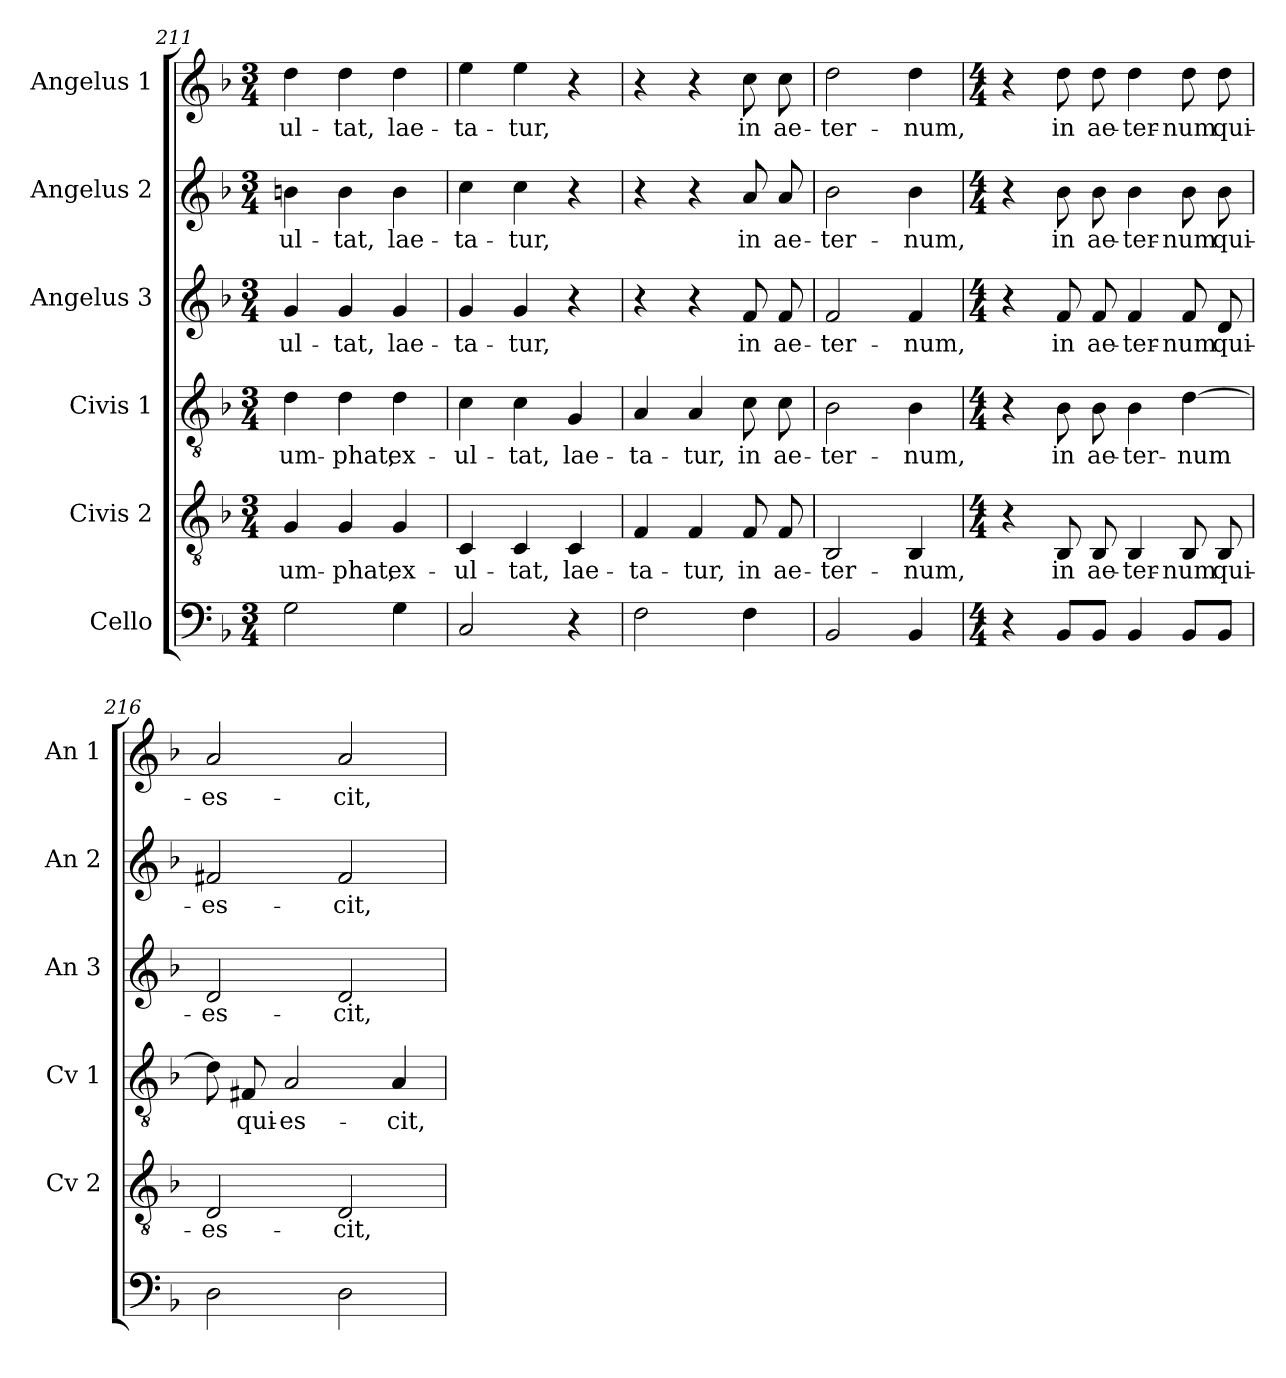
**kern	**kern	**text	**kern	**text	**kern	**text	**kern	**text	**kern	**text
*part6	*part5	*part5	*part4	*part4	*part3	*part3	*part2	*part2	*part1	*part1
*staff6	*staff5	*staff5	*staff4	*staff4	*staff3	*staff3	*staff2	*staff2	*staff1	*staff1
*I"Cello	*I"Civis 2	*	*I"Civis 1	*	*I"Angelus 3	*	*I"Angelus 2	*	*I"Angelus 1	*
*	*I'Cv 2	*	*I'Cv 1	*	*I'An 3	*	*I'An 2	*	*I'An 1	*
*clefF4	*clefGv2	*	*clefGv2	*	*clefG2	*	*clefG2	*	*clefG2	*
*k[b-]	*k[b-]	*	*k[b-]	*	*k[b-]	*	*k[b-]	*	*k[b-]	*
*F:	*F:	*	*F:	*	*F:	*	*F:	*	*F:	*
*M3/4	*M3/4	*	*M3/4	*	*M3/4	*	*M3/4	*	*M3/4	*
=211	=211	=211	=211	=211	=211	=211	=211	=211	=211	=211
!	!	!LO:LY:b	!	!	!	!	!	!	!	!
!	!	!	!	!LO:LY:b	!	!	!	!	!	!
!	!	!	!	!	!	!LO:LY:b	!	!	!	!
!	!	!	!	!	!	!	!	!LO:LY:b	!	!
!	!	!	!	!	!	!	!	!	!	!LO:LY:b
2G\	4G/	-um-	4d\	-um-	4g/	-ul-	4bn\	-ul-	4dd\	-ul-
!	!	!LO:LY:b	!	!	!	!	!	!	!	!
!	!	!	!	!LO:LY:b	!	!	!	!	!	!
!	!	!	!	!	!	!LO:LY:b	!	!	!	!
!	!	!	!	!	!	!	!	!LO:LY:b	!	!
!	!	!	!	!	!	!	!	!	!	!LO:LY:b
.	4G/	-phat,	4d\	-phat,	4g/	-tat,	4b\	-tat,	4dd\	-tat,
!	!	!LO:LY:b	!	!	!	!	!	!	!	!
!	!	!	!	!LO:LY:b	!	!	!	!	!	!
!	!	!	!	!	!	!LO:LY:b	!	!	!	!
!	!	!	!	!	!	!	!	!LO:LY:b	!	!
!	!	!	!	!	!	!	!	!	!	!LO:LY:b
4G\	4G/	ex-	4d\	ex-	4g/	lae-	4b\	lae-	4dd\	lae-
=212	=212	=212	=212	=212	=212	=212	=212	=212	=212	=212
!	!	!LO:LY:b	!	!	!	!	!	!	!	!
!	!	!	!	!LO:LY:b	!	!	!	!	!	!
!	!	!	!	!	!	!LO:LY:b	!	!	!	!
!	!	!	!	!	!	!	!	!LO:LY:b	!	!
!	!	!	!	!	!	!	!	!	!	!LO:LY:b
2C/	4C/	-ul-	4c\	-ul-	4g/	-ta-	4cc\	-ta-	4ee\	-ta-
!	!	!LO:LY:b	!	!	!	!	!	!	!	!
!	!	!	!	!LO:LY:b	!	!	!	!	!	!
!	!	!	!	!	!	!LO:LY:b	!	!	!	!
!	!	!	!	!	!	!	!	!LO:LY:b	!	!
!	!	!	!	!	!	!	!	!	!	!LO:LY:b
.	4C/	-tat,	4c\	-tat,	4g/	-tur,	4cc\	-tur,	4ee\	-tur,
!	!	!LO:LY:b	!	!	!	!	!	!	!	!
!	!	!	!	!LO:LY:b	!	!	!	!	!	!
4r	4C/	lae-	4G/	lae-	4r	.	4r	.	4r	.
=213	=213	=213	=213	=213	=213	=213	=213	=213	=213	=213
!	!	!LO:LY:b	!	!	!	!	!	!	!	!
!	!	!	!	!LO:LY:b	!	!	!	!	!	!
2F\	4F/	-ta-	4A/	-ta-	4r	.	4r	.	4r	.
!	!	!LO:LY:b	!	!	!	!	!	!	!	!
!	!	!	!	!LO:LY:b	!	!	!	!	!	!
.	4F/	-tur,	4A/	-tur,	4r	.	4r	.	4r	.
!	!	!LO:LY:b	!	!	!	!	!	!	!	!
!	!	!	!	!LO:LY:b	!	!	!	!	!	!
!	!	!	!	!	!	!LO:LY:b	!	!	!	!
!	!	!	!	!	!	!	!	!LO:LY:b	!	!
!	!	!	!	!	!	!	!	!	!	!LO:LY:b
4F\	8F/	in	8c\	in	8f/	in	8a/	in	8cc\	in
!	!	!LO:LY:b	!	!	!	!	!	!	!	!
!	!	!	!	!LO:LY:b	!	!	!	!	!	!
!	!	!	!	!	!	!LO:LY:b	!	!	!	!
!	!	!	!	!	!	!	!	!LO:LY:b	!	!
!	!	!	!	!	!	!	!	!	!	!LO:LY:b
.	8F/	ae-	8c\	ae-	8f/	ae-	8a/	ae-	8cc\	ae-
=214	=214	=214	=214	=214	=214	=214	=214	=214	=214	=214
!	!	!LO:LY:b	!	!	!	!	!	!	!	!
!	!	!	!	!LO:LY:b	!	!	!	!	!	!
!	!	!	!	!	!	!LO:LY:b	!	!	!	!
!	!	!	!	!	!	!	!	!LO:LY:b	!	!
!	!	!	!	!	!	!	!	!	!	!LO:LY:b
2BB-/	2BB-/	-ter-	2B-\	-ter-	2f/	-ter-	2b-\	-ter-	2dd\	-ter-
!	!	!LO:LY:b	!	!	!	!	!	!	!	!
!	!	!	!	!LO:LY:b	!	!	!	!	!	!
!	!	!	!	!	!	!LO:LY:b	!	!	!	!
!	!	!	!	!	!	!	!	!LO:LY:b	!	!
!	!	!	!	!	!	!	!	!	!	!LO:LY:b
4BB-/	4BB-/	-num,	4B-\	-num,	4f/	-num,	4b-\	-num,	4dd\	-num,
!!LO:LB:g=z
=215	=215	=215	=215	=215	=215	=215	=215	=215	=215	=215
*M4/4	*M4/4	*	*M4/4	*	*M4/4	*	*M4/4	*	*M4/4	*
4r	4r	.	4r	.	4r	.	4r	.	4r	.
!	!	!LO:LY:b	!	!	!	!	!	!	!	!
!	!	!	!	!LO:LY:b	!	!	!	!	!	!
!	!	!	!	!	!	!LO:LY:b	!	!	!	!
!	!	!	!	!	!	!	!	!LO:LY:b	!	!
!	!	!	!	!	!	!	!	!	!	!LO:LY:b
8BB-/L	8BB-/	in	8B-\	in	8f/	in	8b-\	in	8dd\	in
!	!	!LO:LY:b	!	!	!	!	!	!	!	!
!	!	!	!	!LO:LY:b	!	!	!	!	!	!
!	!	!	!	!	!	!LO:LY:b	!	!	!	!
!	!	!	!	!	!	!	!	!LO:LY:b	!	!
!	!	!	!	!	!	!	!	!	!	!LO:LY:b
8BB-/J	8BB-/	ae-	8B-\	ae-	8f/	ae-	8b-\	ae-	8dd\	ae-
!	!	!LO:LY:b	!	!	!	!	!	!	!	!
!	!	!	!	!LO:LY:b	!	!	!	!	!	!
!	!	!	!	!	!	!LO:LY:b	!	!	!	!
!	!	!	!	!	!	!	!	!LO:LY:b	!	!
!	!	!	!	!	!	!	!	!	!	!LO:LY:b
4BB-/	4BB-/	-ter-	4B-\	-ter-	4f/	-ter-	4b-\	-ter-	4dd\	-ter-
!	!	!LO:LY:b	!	!	!	!	!	!	!	!
!	!	!	!	!LO:LY:b	!	!	!	!	!	!
!	!	!	!	!	!	!LO:LY:b	!	!	!	!
!	!	!	!	!	!	!	!	!LO:LY:b	!	!
!	!	!	!	!	!	!	!	!	!	!LO:LY:b
8BB-/L	8BB-/	-num	[4d\	-num	8f/	-num	8b-\	-num	8dd\	-num
!	!	!LO:LY:b	!	!	!	!	!	!	!	!
!	!	!	!	!	!	!LO:LY:b	!	!	!	!
!	!	!	!	!	!	!	!	!LO:LY:b	!	!
!	!	!	!	!	!	!	!	!	!	!LO:LY:b
8BB-/J	8BB-/	qui-	.	.	8d/	qui-	8b-\	qui-	8dd\	qui-
=216	=216	=216	=216	=216	=216	=216	=216	=216	=216	=216
!	!	!LO:LY:b	!	!	!	!	!	!	!	!
!	!	!	!	!	!	!LO:LY:b	!	!	!	!
!	!	!	!	!	!	!	!	!LO:LY:b	!	!
!	!	!	!	!	!	!	!	!	!	!LO:LY:b
2D\	2D/	-es-	8d\]	.	2d/	-es-	2f#X/	-es-	2a/	-es-
!	!	!	!	!LO:LY:b	!	!	!	!	!	!
.	.	.	8F#X/	qui-	.	.	.	.	.	.
!	!	!	!	!LO:LY:b	!	!	!	!	!	!
.	.	.	2A/	-es-	.	.	.	.	.	.
!	!	!LO:LY:b	!	!	!	!	!	!	!	!
!	!	!	!	!	!	!LO:LY:b	!	!	!	!
!	!	!	!	!	!	!	!	!LO:LY:b	!	!
!	!	!	!	!	!	!	!	!	!	!LO:LY:b
2D\	2D/	-cit,	.	.	2d/	-cit,	2f#/	-cit,	2a/	-cit,
!	!	!	!	!LO:LY:b	!	!	!	!	!	!
.	.	.	4A/	-cit,	.	.	.	.	.	.
=	=	=	=	=	=	=	=	=	=	=
*-	*-	*-	*-	*-	*-	*-	*-	*-	*-	*-
